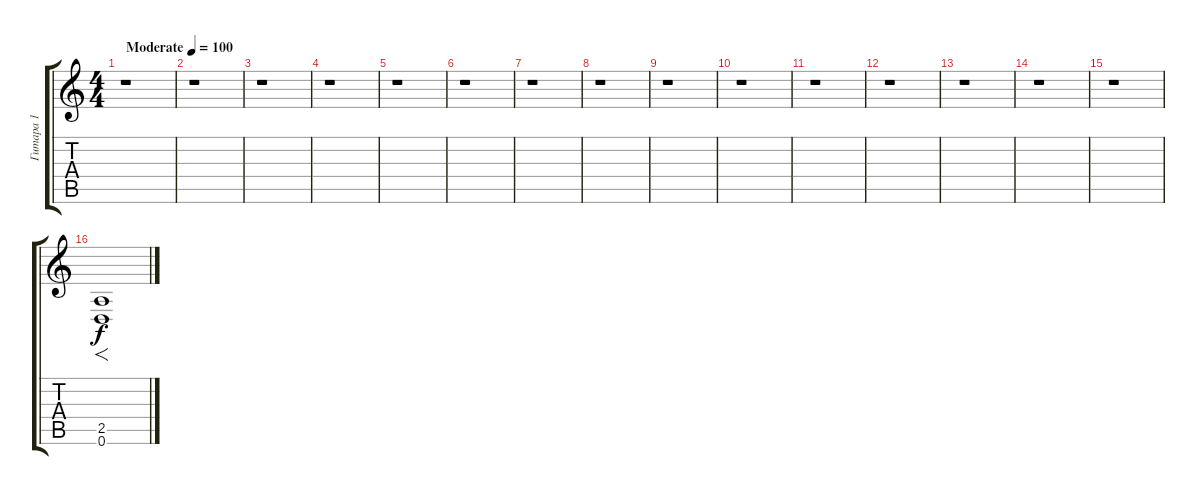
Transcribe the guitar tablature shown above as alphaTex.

\track ("Гитара 1" "Гитара 1") {instrument overdrivenguitar}
\staff {score tabs}
\tuning (D4 A3 F3 C3 G2 D2) {hide}
\ts (4 4)
\tempo (100 "Moderate")
\clef g2
\ks c
r.1{dy f instrument overdrivenguitar} |
r.1 |
r.1 |
r.1 |
r.1 |
r.1 |
r.1 |
r.1 |
r.1 |
r.1 |
r.1 |
r.1 |
r.1 |
r.1 |
r.1 |
(2.5 0.6).1{f}
